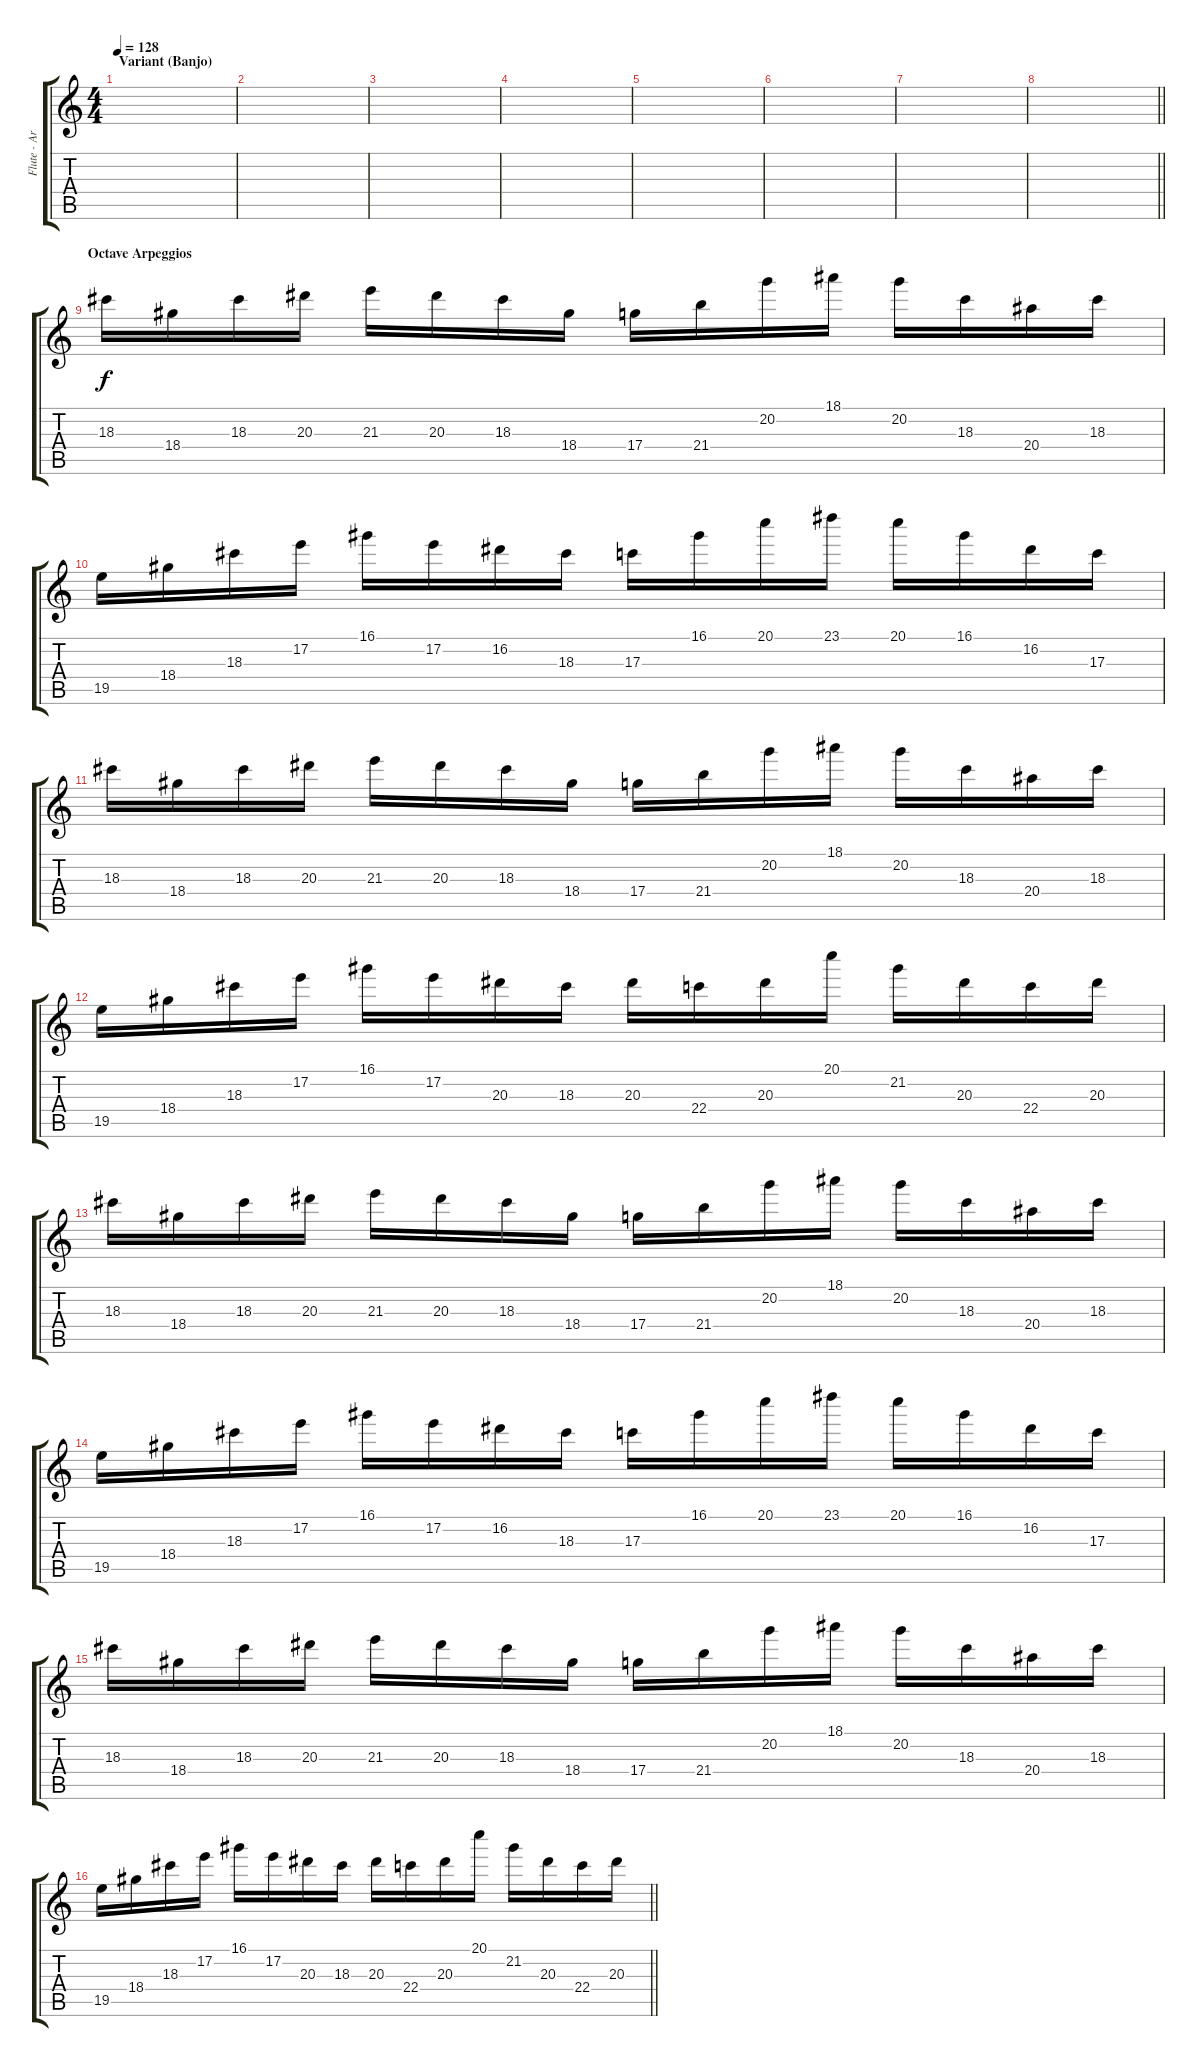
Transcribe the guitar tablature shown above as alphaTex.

\track ("Flute - Arpeggios" "Flute - Ar") {instrument flute}
\staff {score tabs}
\tuning (E5 B4 G4 D4 A3 E3) {hide}
\ts (4 4)
\section ("" "Variant (Banjo)")
\tempo 128
\clef g2
\ks c
|
|
|
|
|
|
|
\barLineRight lightlight
|
\section ("" "Octave Arpeggios")
18.3.16 18.4.16 18.3.16 20.3.16 21.3.16 20.3.16 18.3.16 18.4.16 17.4.16 21.4.16 20.2.16 18.1.16 20.2.16 18.3.16 20.4.16 18.3.16 |
19.5.16 18.4.16 18.3.16 17.2.16 16.1.16 17.2.16 16.2.16 18.3.16 17.3.16 16.1.16 20.1.16 23.1.16 20.1.16 16.1.16 16.2.16 17.3.16 |
18.3.16 18.4.16 18.3.16 20.3.16 21.3.16 20.3.16 18.3.16 18.4.16 17.4.16 21.4.16 20.2.16 18.1.16 20.2.16 18.3.16 20.4.16 18.3.16 |
19.5.16 18.4.16 18.3.16 17.2.16 16.1.16 17.2.16 20.3.16 18.3.16 20.3.16 22.4.16 20.3.16 20.1.16 21.2.16 20.3.16 22.4.16 20.3.16 |
18.3.16 18.4.16 18.3.16 20.3.16 21.3.16 20.3.16 18.3.16 18.4.16 17.4.16 21.4.16 20.2.16 18.1.16 20.2.16 18.3.16 20.4.16 18.3.16 |
19.5.16 18.4.16 18.3.16 17.2.16 16.1.16 17.2.16 16.2.16 18.3.16 17.3.16 16.1.16 20.1.16 23.1.16 20.1.16 16.1.16 16.2.16 17.3.16 |
18.3.16 18.4.16 18.3.16 20.3.16 21.3.16 20.3.16 18.3.16 18.4.16 17.4.16 21.4.16 20.2.16 18.1.16 20.2.16 18.3.16 20.4.16 18.3.16 |
\barLineRight lightlight
19.5.16 18.4.16 18.3.16 17.2.16 16.1.16 17.2.16 20.3.16 18.3.16 20.3.16 22.4.16 20.3.16 20.1.16 21.2.16 20.3.16 22.4.16 20.3.16
